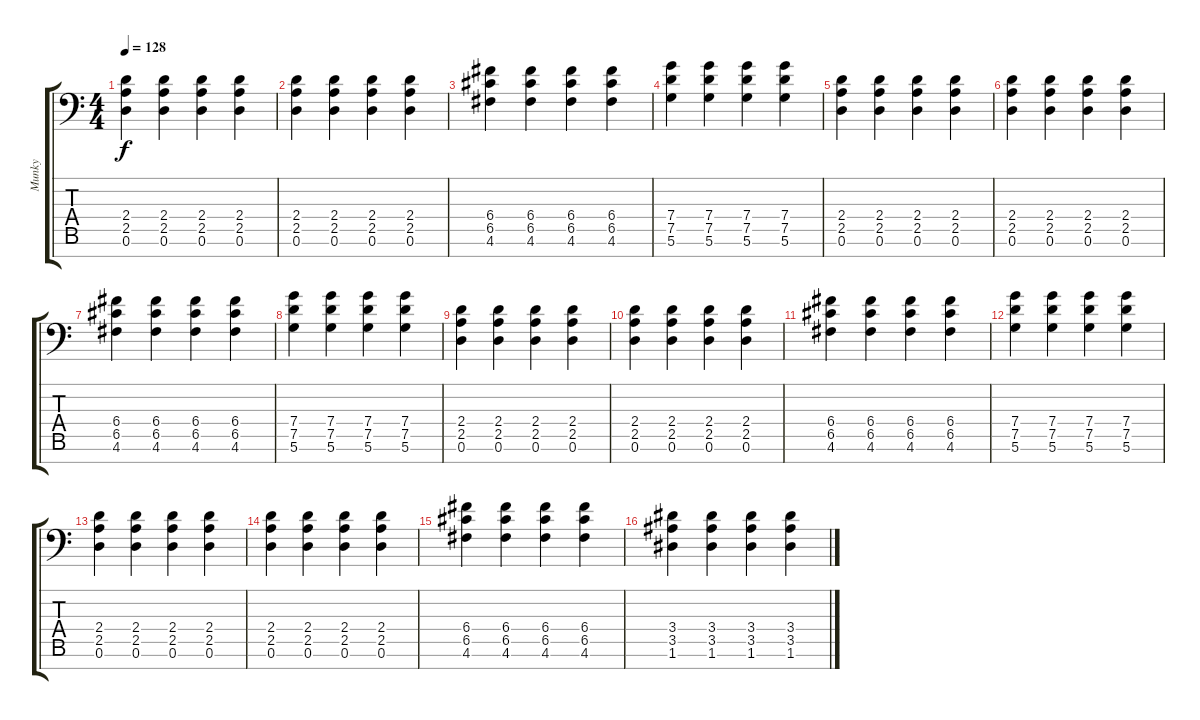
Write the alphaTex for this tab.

\track ("Munky" "Munky") {instrument distortionguitar}
\staff {score tabs}
\tuning (D4 A3 F3 C3 G2 D2 A1) {hide}
\ts (4 4)
\tempo 128
\clef f4
\ks c
(2.4 2.5 0.6).4{dy f volume 12} (2.4 2.5 0.6).4 (2.4 2.5 0.6).4 (2.4 2.5 0.6).4 |
(2.4 2.5 0.6).4 (2.4 2.5 0.6).4 (2.4 2.5 0.6).4 (2.4 2.5 0.6).4 |
(6.4 6.5 4.6).4 (6.4 6.5 4.6).4 (6.4 6.5 4.6).4 (6.4 6.5 4.6).4 |
(7.4 7.5 5.6).4 (7.4 7.5 5.6).4 (7.4 7.5 5.6).4 (7.4 7.5 5.6).4 |
(2.4 2.5 0.6).4 (2.4 2.5 0.6).4 (2.4 2.5 0.6).4 (2.4 2.5 0.6).4 |
(2.4 2.5 0.6).4 (2.4 2.5 0.6).4 (2.4 2.5 0.6).4 (2.4 2.5 0.6).4 |
(6.4 6.5 4.6).4 (6.4 6.5 4.6).4 (6.4 6.5 4.6).4 (6.4 6.5 4.6).4 |
(7.4 7.5 5.6).4 (7.4 7.5 5.6).4 (7.4 7.5 5.6).4 (7.4 7.5 5.6).4 |
(2.4 2.5 0.6).4 (2.4 2.5 0.6).4 (2.4 2.5 0.6).4 (2.4 2.5 0.6).4 |
(2.4 2.5 0.6).4 (2.4 2.5 0.6).4 (2.4 2.5 0.6).4 (2.4 2.5 0.6).4 |
(6.4 6.5 4.6).4 (6.4 6.5 4.6).4 (6.4 6.5 4.6).4 (6.4 6.5 4.6).4 |
(7.4 7.5 5.6).4 (7.4 7.5 5.6).4 (7.4 7.5 5.6).4 (7.4 7.5 5.6).4 |
(2.4 2.5 0.6).4 (2.4 2.5 0.6).4 (2.4 2.5 0.6).4 (2.4 2.5 0.6).4 |
(2.4 2.5 0.6).4 (2.4 2.5 0.6).4 (2.4 2.5 0.6).4 (2.4 2.5 0.6).4 |
(6.4 6.5 4.6).4 (6.4 6.5 4.6).4 (6.4 6.5 4.6).4 (6.4 6.5 4.6).4 |
(3.4 3.5 1.6).4 (3.4 3.5 1.6).4 (3.4 3.5 1.6).4 (3.4 3.5 1.6).4
